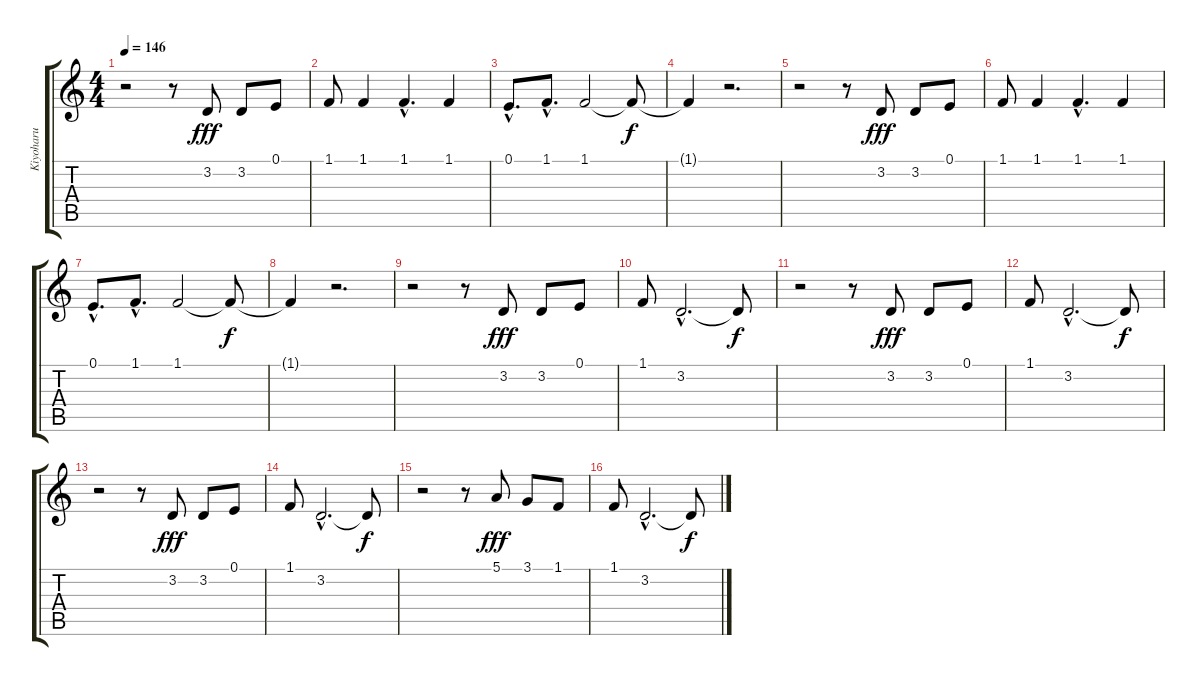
\track ("Kiyoharu" "Kiyoharu") {instrument englishhorn}
\staff {score tabs}
\tuning (E4 B3 G3 D3 A2 E2) {hide}
\ts (4 4)
\tempo 146
\clef g2
\ks c
r.2{dy f} r.8 3.2.8{dy fff} 3.2.8 0.1.8 |
1.1.8 1.1.4 1.1{hac}.4{d} 1.1.4 |
0.1{hac}.8{d} 1.1{hac}.8{d} 1.1.2 1.1{t}.8{dy f} |
1.1{t}.4 r.2{d} |
r.2 r.8 3.2.8{dy fff} 3.2.8 0.1.8 |
1.1.8 1.1.4 1.1{hac}.4{d} 1.1.4 |
0.1{hac}.8{d} 1.1{hac}.8{d} 1.1.2 1.1{t}.8{dy f} |
1.1{t}.4 r.2{d} |
r.2 r.8 3.2.8{dy fff} 3.2.8 0.1.8 |
1.1.8 3.2{hac}.2{d} 3.2{t}.8{dy f} |
r.2 r.8 3.2.8{dy fff} 3.2.8 0.1.8 |
1.1.8 3.2{hac}.2{d} 3.2{t}.8{dy f} |
r.2 r.8 3.2.8{dy fff} 3.2.8 0.1.8 |
1.1.8 3.2{hac}.2{d} 3.2{t}.8{dy f} |
r.2 r.8 5.1.8{dy fff} 3.1.8 1.1.8 |
1.1.8 3.2{hac}.2{d} 3.2{t}.8{dy f}
